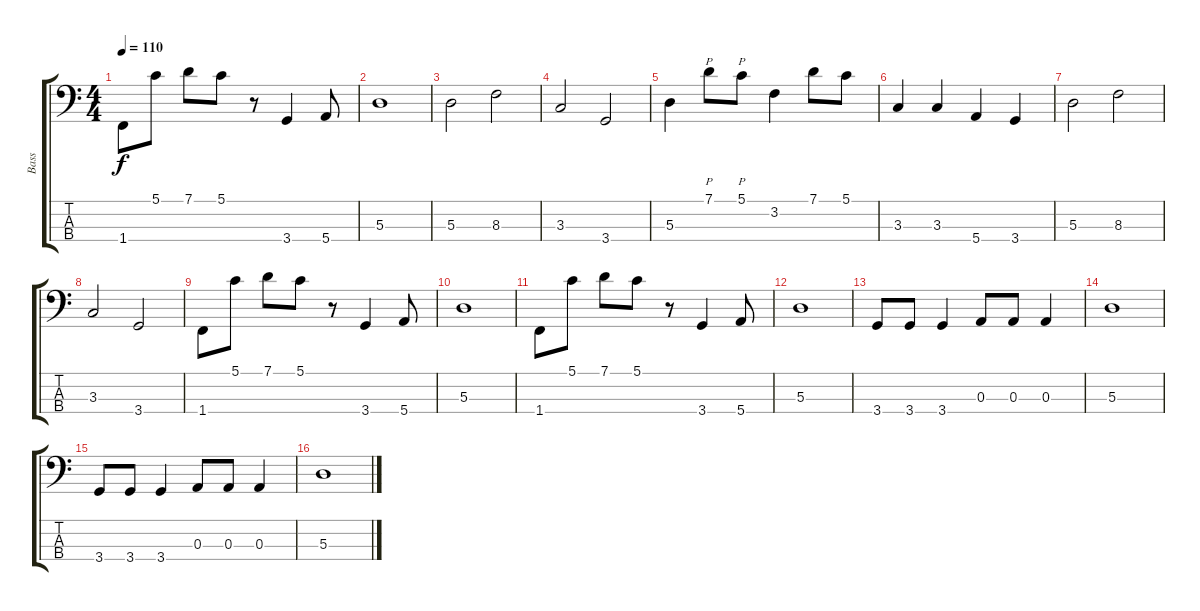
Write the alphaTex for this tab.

\track ("Bass" "Bass") {instrument fretlessbass}
\staff {score tabs}
\tuning (G2 D2 A1 E1) {hide}
\ts (4 4)
\tempo 110
\clef f4
\ks c
1.4.8{dy f} 5.1.8 7.1.8 5.1.8 r.8 3.4.4 5.4.8 |
5.3.1 |
5.3.2 8.3.2 |
3.3.2 3.4.2 |
5.3.4 7.1.8{p} 5.1.8{p} 3.2.4 7.1.8 5.1.8 |
3.3.4 3.3.4 5.4.4 3.4.4 |
5.3.2 8.3.2 |
3.3.2 3.4.2 |
1.4.8 5.1.8 7.1.8 5.1.8 r.8 3.4.4 5.4.8 |
5.3.1 |
1.4.8 5.1.8 7.1.8 5.1.8 r.8 3.4.4 5.4.8 |
5.3.1 |
3.4.8 3.4.8 3.4.4 0.3.8 0.3.8 0.3.4 |
5.3.1 |
3.4.8 3.4.8 3.4.4 0.3.8 0.3.8 0.3.4 |
5.3.1
